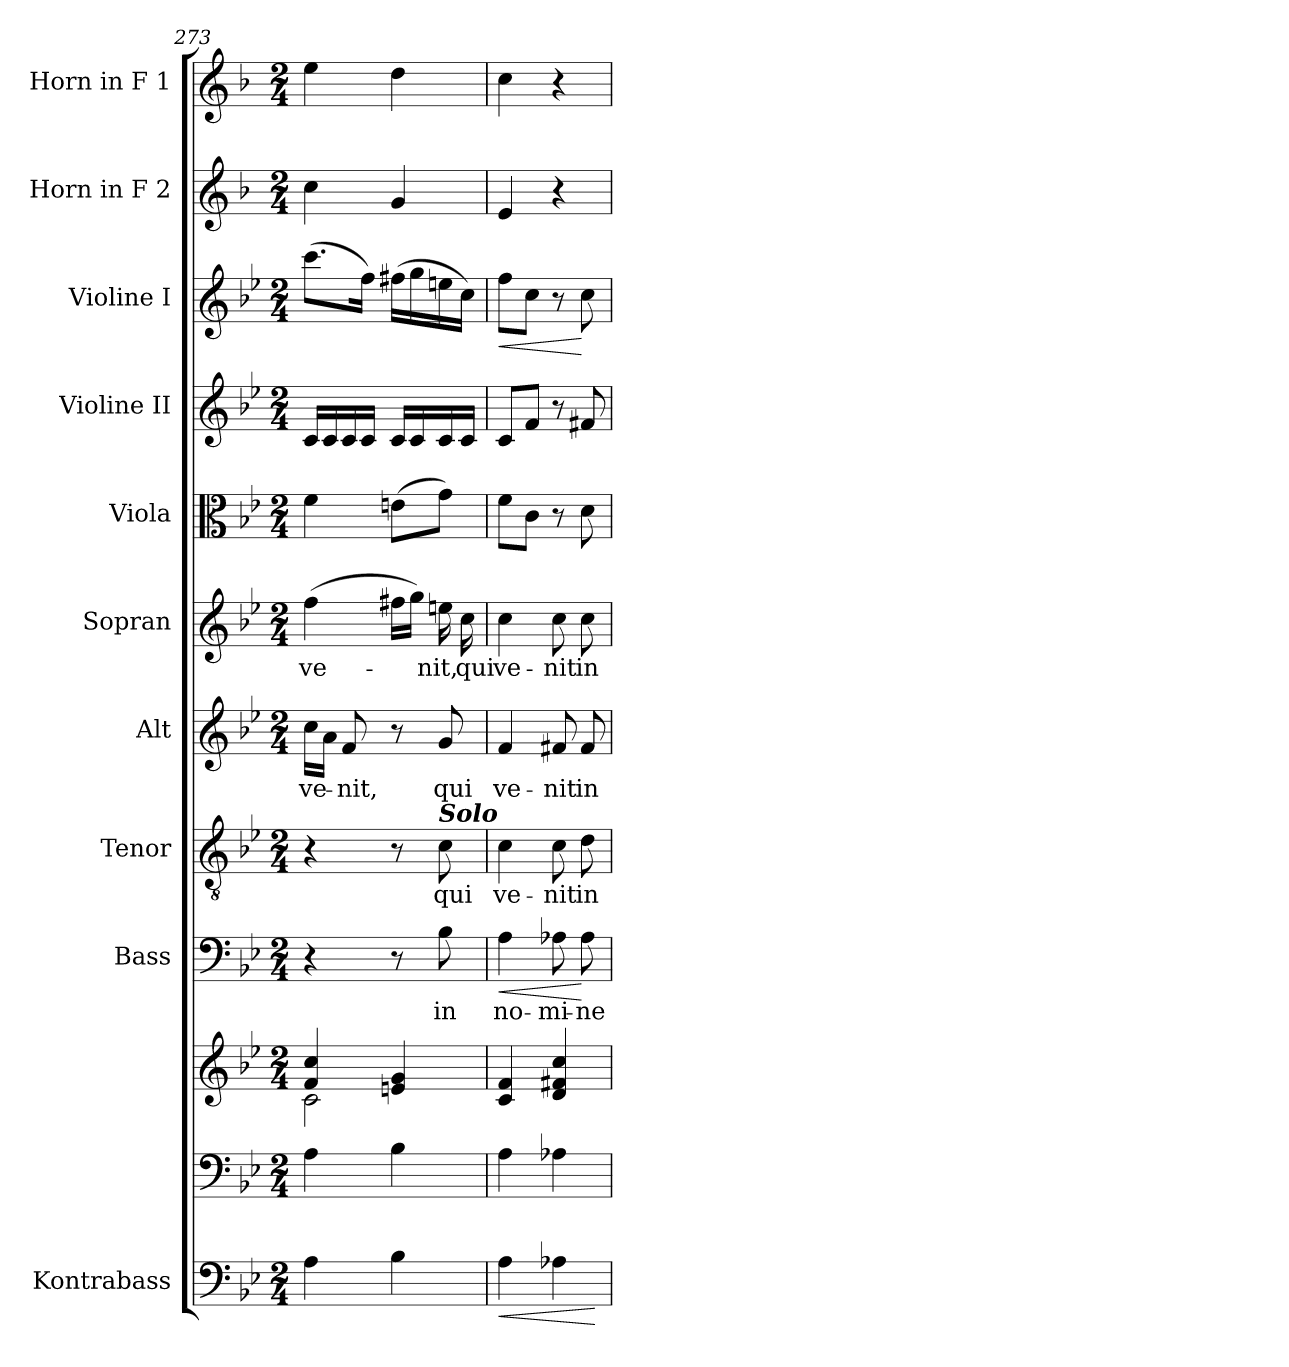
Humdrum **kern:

**kern	**dynam	**kern	**kern	**kern	**text	**dynam	**kern	**text	**kern	**text	**kern	**text	**kern	**kern	**kern	**dynam	**kern	**kern
*part11	*part11	*part10	*part10	*part9	*part9	*part9	*part8	*part8	*part7	*part7	*part6	*part6	*part5	*part4	*part3	*part3	*part2	*part1
*staff12	*staff12	*staff11	*staff10	*staff9	*staff9	*staff9	*staff8	*staff8	*staff7	*staff7	*staff6	*staff6	*staff5	*staff4	*staff3	*staff3	*staff2	*staff1
*I"Kontrabass	*	*	*	*I"Bass	*	*	*I"Tenor	*	*I"Alt	*	*I"Sopran	*	*I"Viola	*I"Violine II	*I"Violine I	*	*I"Horn in F 2	*I"Horn in F 1
*I'Kb.	*	*	*	*I'B	*	*	*I'T	*	*I'A	*	*I'S	*	*I'Vla.	*I'Vl. II	*I'Vl. I	*	*I'Hrn. 2	*I'Hrn. 1
*clefF4	*	*clefF4	*clefG2	*clefF4	*	*	*clefGv2	*	*clefG2	*	*clefG2	*	*clefC3	*clefG2	*clefG2	*	*clefG2	*clefG2
*ITrd7c12	*	*	*	*	*	*	*	*	*	*	*	*	*	*	*	*	*ITrd4c7	*ITrd4c7
*k[b-e-]	*	*k[b-e-]	*k[b-e-]	*k[b-e-]	*	*	*k[b-e-]	*	*k[b-e-]	*	*k[b-e-]	*	*k[b-e-]	*k[b-e-]	*k[b-e-]	*	*k[b-e-]	*k[b-e-]
*B-:	*	*B-:	*B-:	*B-:	*	*	*B-:	*	*B-:	*	*B-:	*	*B-:	*B-:	*B-:	*	*B-:	*B-:
*M2/4	*	*M2/4	*M2/4	*M2/4	*	*	*M2/4	*	*M2/4	*	*M2/4	*	*M2/4	*M2/4	*M2/4	*	*M2/4	*M2/4
=273	=273	=273	=273	=273	=273	=273	=273	=273	=273	=273	=273	=273	=273	=273	=273	=273	=273	=273
*	*	*	*^	*	*	*	*	*	*	*	*	*	*	*	*	*	*	*
!	!	!	!	!	!	!	!	!	!	!	!LO:LY:b	!	!LO:LY:b	!	!	!	!	!	!
4AA\	.	4A\	4f/ 4cc/	2c\	4r	.	.	4r	.	16cc\LL	ve-	(>4ff\	ve-	4f\	16c/LL	(>8.ccc\L	.	4f\	4a\
.	.	.	.	.	.	.	.	.	.	16a\JJ	.	.	.	.	16c/	.	.	.	.
!	!	!	!	!	!	!	!	!	!	!	!LO:LY:b	!	!	!	!	!	!	!	!
.	.	.	.	.	.	.	.	.	.	8f/	-nit,	.	.	.	16c/	.	.	.	.
.	.	.	.	.	.	.	.	.	.	.	.	.	.	.	16c/JJ	16ff\Jk)	.	.	.
4BB-\	.	4B-\	4en/ 4g/	.	8r	.	.	8r	.	8r	.	16ff#X\LL	.	(>8en\L	16c/LL	(>16ff#X\LL	.	4c/	4g\
.	.	.	.	.	.	.	.	.	.	.	.	16gg\JJ)	.	.	16c/	16gg\	.	.	.
!	!	!	!	!	!	!	!	!LO:TX:a:Bi:t=Solo	!	!	!	!	!	!	!	!	!	!	!
!	!	!	!	!	!	!LO:LY:b	!	!	!LO:LY:b	!	!LO:LY:b	!	!LO:LY:b	!	!	!	!	!	!
.	.	.	.	.	8B-\	in	.	8c\	qui	8g/	qui	16een\	-nit,	8g\J)	16c/	16een\	.	.	.
!	!	!	!	!	!	!	!	!	!	!	!	!	!LO:LY:b	!	!	!	!	!	!
.	.	.	.	.	.	.	.	.	.	.	.	16cc\	qui	.	16c/JJ	16cc\JJ)	.	.	.
*	*	*	*v	*v	*	*	*	*	*	*	*	*	*	*	*	*	*	*	*
=274	=274	=274	=274	=274	=274	=274	=274	=274	=274	=274	=274	=274	=274	=274	=274	=274	=274	=274
!	!LO:HP:b	!	!	!	!LO:LY:b	!LO:HP:b	!	!LO:LY:b	!	!LO:LY:b	!	!LO:LY:b	!	!	!	!LO:HP:b	!	!
4AA\	<	4A\	4c/ 4f/	4A\	no-	<	4c\	ve-	4f/	ve-	4cc\	ve-	8f\L	8c/L	8ff\L	<	4A/	4f\
.	.	.	.	.	.	.	.	.	.	.	.	.	8c\J	8f/J	8cc\J	.	.	.
!	!	!	!	!	!LO:LY:b	!	!	!LO:LY:b	!	!LO:LY:b	!	!LO:LY:b	!	!	!	!	!	!
4AA-X\	.	4A-X\	4d/ 4f#X/ 4cc/	8A-X\	-mi-	.	8c\	-nit	8f#X/	-nit	8cc\	-nit	8r	8r	8r	.	4r	4r
!	!	!	!	!	!LO:LY:b	!	!	!LO:LY:b	!	!LO:LY:b	!	!LO:LY:b	!	!	!	!	!	!
.	.	.	.	8A-\	-ne	[	8d\	in	8f#/	in	8cc\	in	8d\	8f#X/	8cc\	[	.	.
.	[	.	.	.	.	.	.	.	.	.	.	.	.	.	.	.	.	.
=	=	=	=	=	=	=	=	=	=	=	=	=	=	=	=	=	=	=
*-	*-	*-	*-	*-	*-	*-	*-	*-	*-	*-	*-	*-	*-	*-	*-	*-	*-	*-
